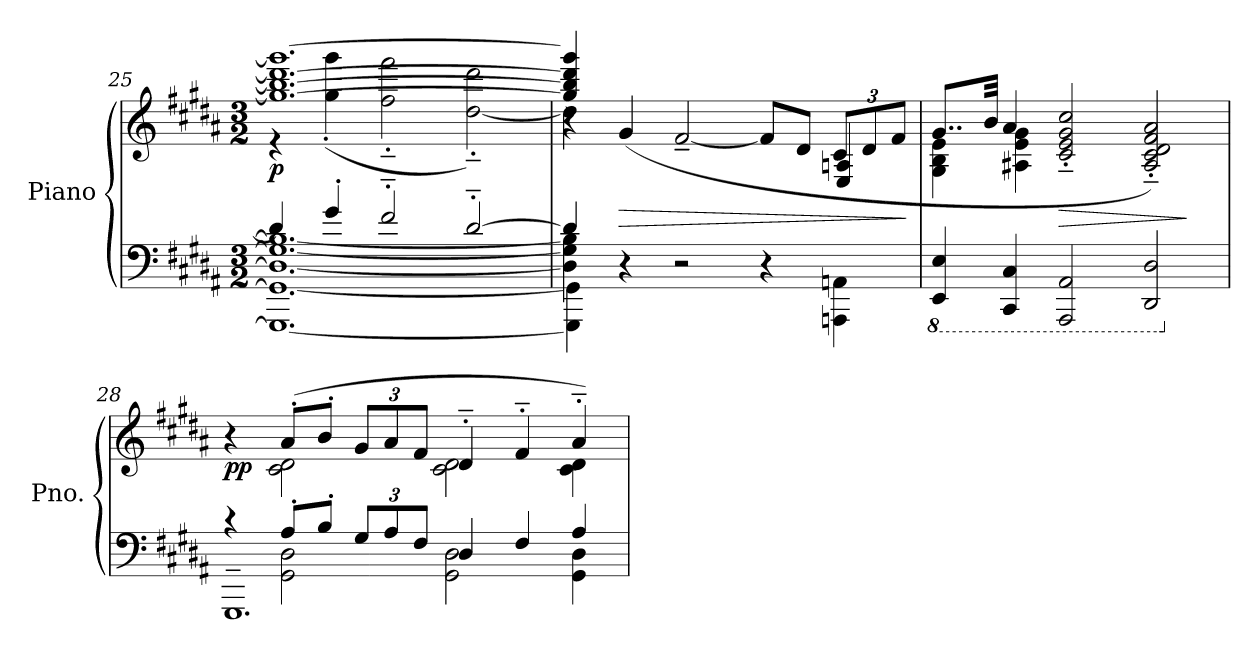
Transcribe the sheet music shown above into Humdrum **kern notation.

**kern	**kern	**dynam
*part1	*part1	*part1
*staff2	*staff1	*staff1/2
*I"Piano	*	*
*I'Pno.	*	*
*clefF4	*clefG2	*
*k[f#c#g#d#a#]	*k[f#c#g#d#a#]	*
*M3/2	*M3/2	*
=25	=25	=25
*^	*^	*
!	!	!	!	!LO:DY:b
4d#/]	1.GGG#_ 1.GG#_ 1.D#_ 1.G#_ 1.B#_	1.gg#_ 1.bb#_ 1.ddd#_ 1.ggg#_	4r	p
4g#'/	.	.	(>4gg#\'> 4ggg#\'>	.
2f#'~/	.	.	2ff#\'>~> 2fff#\'>~>	.
[2d#'~/	.	.	[2dd#\'>~> 2ddd#\'>~>)	.
=26	=26	=26	=26	=26
*	*^	*	*^	*
4d#/]	4D#\] 4G#\] 4B#\]	4GGG#\] 4GG#\]	4gg#/] 4bb#/] 4ddd#/] 4ggg#/]	4dd#\]	4r	.
!	!	!	!	!	!	!LO:HP:b
!	!	!	!	!	!	!LO:DY:n=1:b
!	!	!	!	!	!	!LO:DY:n=2:b
4r	1ryy	1ryy	(>4g#/	1ryy	1ryy	> other-dynamics p
2r	.	.	[2f#~</	.	.	.
4r	.	.	8f#/L]	.	.	.
.	.	.	8d#/J	.	.	.
*	*	*	*Xbrackettup	*	*	*
4AAAn\ 4AAn\	4ryy	4ryy	12c#/L	4ryy	4E/ 4An/	.
.	.	.	12d#/	.	.	.
.	.	.	12f#/J	.	.	.
*v	*v	*v	*	*	*	*
*	*v	*v	*v	*
.	.	]
=27	=27	=27
*8ba	*	*
*	*^	*
4EEE/ 4EE/	8..g#/L	4G#\ 4B\ 4e\	.
.	32b/Jkk	.	.
4CCC#/ 4CC#/	4a#/	4A#X\ 4e\ 4g#\	.
!	!	!	!LO:HP:b
2AAAA#/ 2AAA#/	2c#/'<~< 2e/'<~< 2g#/'<~< 2cc#/'<~<	1ryy	>
2DDD#/ 2DD#/	2A#/'<~< 2c#/'<~< 2d#/'<~< 2f#/'<~< 2a#/'<~<)	.	.
*	*v	*v	*
.	.	]
!!LO:LB:g=z
=28	=28	=28
*X8ba	*	*
*^	*^	*
*	*^	*	*	*
!	!	!	!	!	!LO:DY:b
4r	4ryy	1.GGG#~<	4r	4ryy	pp
8A#'/L	2GG#\ 2D#\	.	(>8a#'/L	2c#\ 2d#\	.
8B'/J	.	.	8b'/J	.	.
*Xbrackettup	*	*	*	*	*
12G#/L	.	.	12g#/L	.	.
12A#/	.	.	12a#/	.	.
12F#/J	.	.	12f#/J	.	.
4D#/	2GG#\ 2D#\	.	4d#'~/	2c#\ 2d#\	.
4F#/	.	.	4f#'~/	.	.
4A#/	4GG#\ 4D#\	.	4a#'~/)	4c#\ 4d#\	.
*v	*v	*v	*	*	*
*	*v	*v	*
=	=	=
*-	*-	*-
